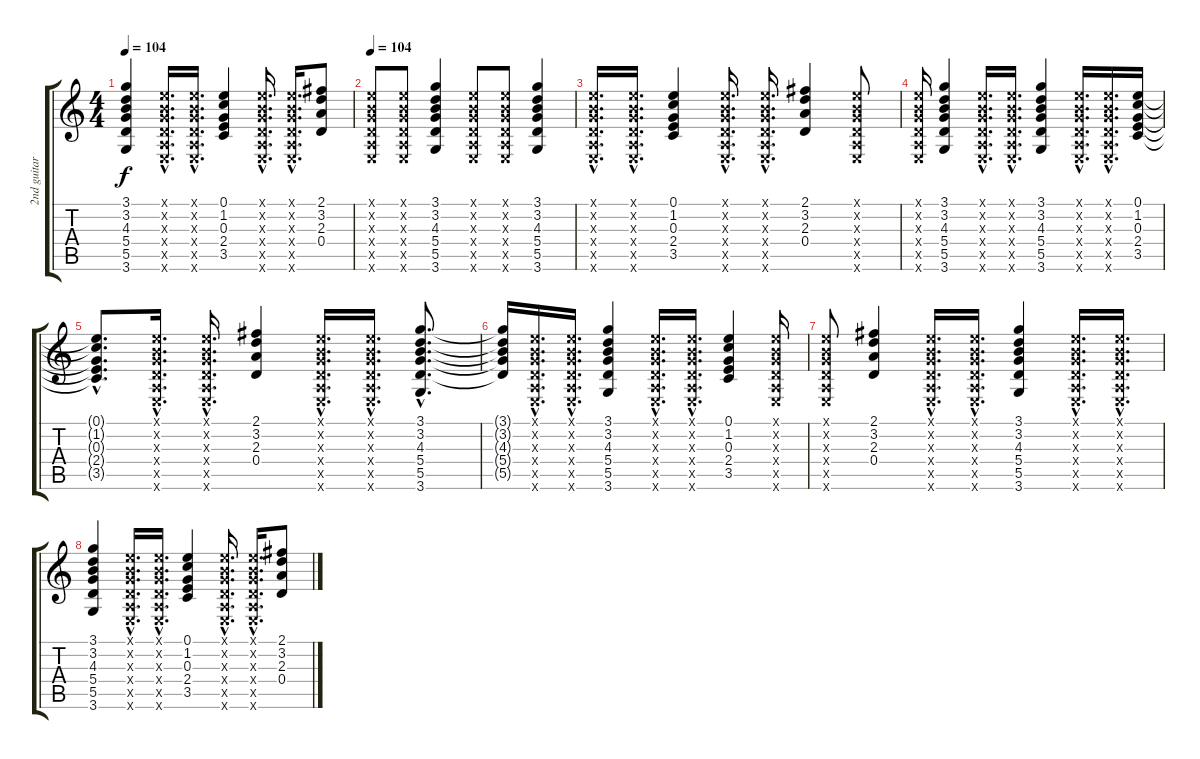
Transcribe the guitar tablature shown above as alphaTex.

\track ("2nd guitar (distortion)" "2nd guitar") {instrument overdrivenguitar}
\staff {score tabs}
\tuning (E4 B3 G3 D3 A2 E2) {hide}
\ts (4 4)
\tempo 104
\clef g2
\ks c
(3.1 3.2 4.3 5.4 5.5 3.6).4{dy f} (0.1{hac x} 0.2{hac x} 0.3{hac x} 0.4{hac x} 0.5{hac x} 0.6{hac x}).16{d} (0.1{hac x} 0.2{hac x} 0.3{hac x} 0.4{hac x} 0.5{hac x} 0.6{hac x}).16{d} (0.1 1.2 0.3 2.4 3.5).4 (0.1{hac x} 0.2{hac x} 0.3{hac x} 0.4{hac x} 0.5{hac x} 0.6{hac x}).16{d} (0.1{hac x} 0.2{hac x} 0.3{hac x} 0.4{hac x} 0.5{hac x} 0.6{hac x}).16{d} (2.1 3.2 2.3 0.4).8 |
\tempo 104
(0.1{x} 0.2{x} 0.3{x} 0.4{x} 0.5{x} 0.6{x}).8 (0.1{x} 0.2{x} 0.3{x} 0.4{x} 0.5{x} 0.6{x}).8 (3.1 3.2 4.3 5.4 5.5 3.6).4 (0.1{x} 0.2{x} 0.3{x} 0.4{x} 0.5{x} 0.6{x}).8 (0.1{x} 0.2{x} 0.3{x} 0.4{x} 0.5{x} 0.6{x}).8 (3.1 3.2 4.3 5.4 5.5 3.6).4 |
(0.1{hac x} 0.2{hac x} 0.3{hac x} 0.4{hac x} 0.5{hac x} 0.6{hac x}).16{d} (0.1{hac x} 0.2{hac x} 0.3{hac x} 0.4{hac x} 0.5{hac x} 0.6{hac x}).16{d} (0.1 1.2 0.3 2.4 3.5).4 (0.1{hac x} 0.2{hac x} 0.3{hac x} 0.4{hac x} 0.5{hac x} 0.6{hac x}).16{d} (0.1{hac x} 0.2{hac x} 0.3{hac x} 0.4{hac x} 0.5{hac x} 0.6{hac x}).16{d} (2.1 3.2 2.3 0.4).4 (0.1{x} 0.2{x} 0.3{x} 0.4{x} 0.5{x} 0.6{x}).8 |
(0.1{x} 0.2{x} 0.3{x} 0.4{x} 0.5{x} 0.6{x}).16 (3.1 3.2 4.3 5.4 5.5 3.6).4 (0.1{hac x} 0.2{hac x} 0.3{hac x} 0.4{hac x} 0.5{hac x} 0.6{hac x}).16{d} (0.1{hac x} 0.2{hac x} 0.3{hac x} 0.4{hac x} 0.5{hac x} 0.6{hac x}).16{d} (3.1 3.2 4.3 5.4 5.5 3.6).4 (0.1{hac x} 0.2{hac x} 0.3{hac x} 0.4{hac x} 0.5{hac x} 0.6{hac x}).16{d} (0.1{hac x} 0.2{hac x} 0.3{hac x} 0.4{hac x} 0.5{hac x} 0.6{hac x}).16{d} (0.1 1.2 0.3 2.4 3.5).16 |
(0.1{hac t} 1.2{hac t} 0.3{hac t} 2.4{hac t} 3.5{hac t}).8{d} (0.1{hac x} 0.2{hac x} 0.3{hac x} 0.4{hac x} 0.5{hac x} 0.6{hac x}).16{d} (0.1{hac x} 0.2{hac x} 0.3{hac x} 0.4{hac x} 0.5{hac x} 0.6{hac x}).16{d} (2.1 3.2 2.3 0.4).4 (0.1{hac x} 0.2{hac x} 0.3{hac x} 0.4{hac x} 0.5{hac x} 0.6{hac x}).16{d} (0.1{hac x} 0.2{hac x} 0.3{hac x} 0.4{hac x} 0.5{hac x} 0.6{hac x}).16{d} (3.1{hac} 3.2{hac} 4.3{hac} 5.4{hac} 5.5{hac} 3.6{hac}).8{d} |
(3.1{t} 3.2{t} 4.3{t} 5.4{t} 5.5{t}).16 (0.1{hac x} 0.2{hac x} 0.3{hac x} 0.4{hac x} 0.5{hac x} 0.6{hac x}).16{d} (0.1{hac x} 0.2{hac x} 0.3{hac x} 0.4{hac x} 0.5{hac x} 0.6{hac x}).16{d} (3.1 3.2 4.3 5.4 5.5 3.6).4 (0.1{hac x} 0.2{hac x} 0.3{hac x} 0.4{hac x} 0.5{hac x} 0.6{hac x}).16{d} (0.1{hac x} 0.2{hac x} 0.3{hac x} 0.4{hac x} 0.5{hac x} 0.6{hac x}).16{d} (0.1 1.2 0.3 2.4 3.5).4 (0.1{x} 0.2{x} 0.3{x} 0.4{x} 0.5{x} 0.6{x}).16 |
(0.1{x} 0.2{x} 0.3{x} 0.4{x} 0.5{x} 0.6{x}).8 (2.1 3.2 2.3 0.4).4 (0.1{hac x} 0.2{hac x} 0.3{hac x} 0.4{hac x} 0.5{hac x} 0.6{hac x}).16{d} (0.1{hac x} 0.2{hac x} 0.3{hac x} 0.4{hac x} 0.5{hac x} 0.6{hac x}).16{d} (3.1 3.2 4.3 5.4 5.5 3.6).4 (0.1{hac x} 0.2{hac x} 0.3{hac x} 0.4{hac x} 0.5{hac x} 0.6{hac x}).16{d} (0.1{hac x} 0.2{hac x} 0.3{hac x} 0.4{hac x} 0.5{hac x} 0.6{hac x}).16{d} |
(3.1 3.2 4.3 5.4 5.5 3.6).4 (0.1{hac x} 0.2{hac x} 0.3{hac x} 0.4{hac x} 0.5{hac x} 0.6{hac x}).16{d} (0.1{hac x} 0.2{hac x} 0.3{hac x} 0.4{hac x} 0.5{hac x} 0.6{hac x}).16{d} (0.1 1.2 0.3 2.4 3.5).4 (0.1{hac x} 0.2{hac x} 0.3{hac x} 0.4{hac x} 0.5{hac x} 0.6{hac x}).16{d} (0.1{hac x} 0.2{hac x} 0.3{hac x} 0.4{hac x} 0.5{hac x} 0.6{hac x}).16{d} (2.1 3.2 2.3 0.4).8
